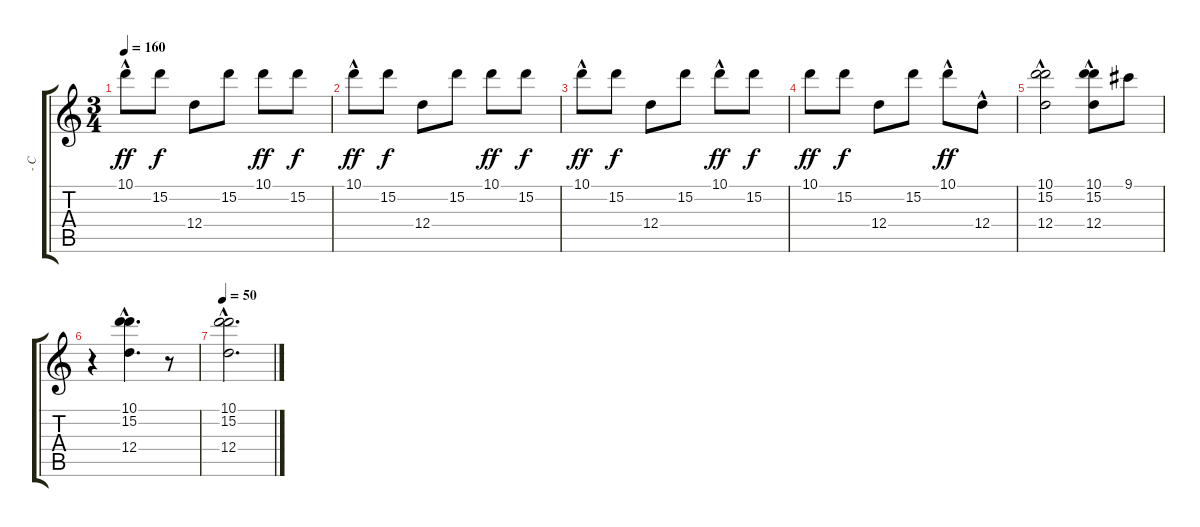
\track ("       - Carmina Burana (1936)" "       - C") {instrument distortionguitar}
\staff {score tabs}
\tuning (E4 B3 G3 D3 A2 E2) {hide}
\ts (3 4)
\tempo 160
\clef g2
\ks c
10.1{hac}.8{dy ff} 15.2.8{dy f} 12.4.8 15.2.8 10.1.8{dy ff} 15.2.8{dy f} |
10.1{hac}.8{dy ff} 15.2.8{dy f} 12.4.8 15.2.8 10.1.8{dy ff} 15.2.8{dy f} |
10.1{hac}.8{dy ff} 15.2.8{dy f} 12.4.8 15.2.8 10.1{hac}.8{dy ff} 15.2.8{dy f} |
10.1.8{dy ff} 15.2.8{dy f} 12.4.8 15.2.8 10.1{hac}.8{dy ff} 12.4{hac}.8 |
(10.1{hac} 15.2 12.4{hac}).2 (10.1{hac} 15.2 12.4{hac}).8 9.1.8 |
r.4 (10.1{hac} 15.2{hac} 12.4{hac}).4{d} r.8 |
\tempo 50
(10.1 15.2{hac} 12.4).2{d}
